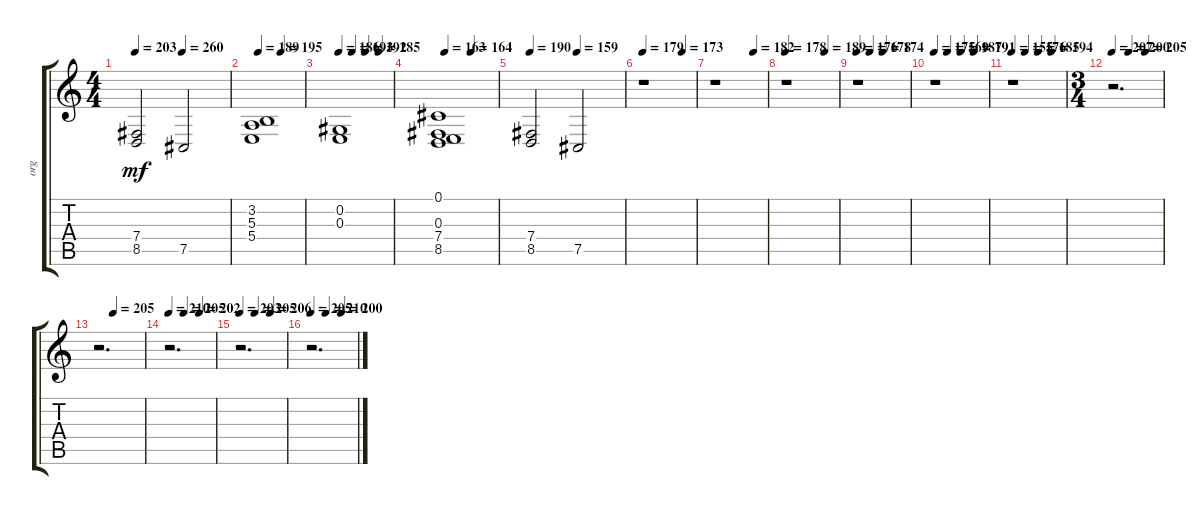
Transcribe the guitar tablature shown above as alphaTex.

\track ("org" "org") {instrument reedorgan}
\staff {score tabs}
\tuning (Db4 Ab3 E3 B2 Gb2 Db2) {hide}
\ts (4 4)
\tempo 203
\tempo (260 0.5)
\clef g2
\ks c
(7.4 8.5).2{dy mf} 7.5.2 |
\tempo 189
\tempo (195 0.5)
(3.2 5.3 5.4).1 |
\tempo 186
\tempo (193 0.25)
\tempo (192 0.5)
\tempo (185 0.75)
(0.2 0.3).1 |
\tempo 163
\tempo (164 0.5)
(0.1 0.3 7.4 8.5).1 |
\tempo 190
\tempo (159 0.5)
(7.4 8.5).2 7.5.2 |
\tempo 179
\tempo (173 0.75)
r.1 |
\tempo (182 0.75)
r.1 |
\tempo 178
\tempo (189 0.75)
r.1 |
\tempo 176
\tempo (178 0.25)
\tempo (174 0.5)
r.1 |
\tempo 175
\tempo (169 0.25)
\tempo (187 0.5)
\tempo (191 0.75)
r.1 |
\tempo 155
\tempo (176 0.25)
\tempo (185 0.5)
\tempo (194 0.75)
r.1 |
\ts (3 4)
\tempo 207
\tempo (200 0.3333333333333333)
\tempo (205 0.6666666666666666)
r.2{d} |
\tempo (205 0.3333333333333333)
r.2{d} |
\tempo 210
\tempo (205 0.3333333333333333)
\tempo (202 0.6666666666666666)
r.2{d} |
\tempo 203
\tempo (205 0.3333333333333333)
\tempo (206 0.6666666666666666)
r.2{d} |
\tempo 205
\tempo (210 0.3333333333333333)
\tempo (200 0.6666666666666666)
r.2{d}
